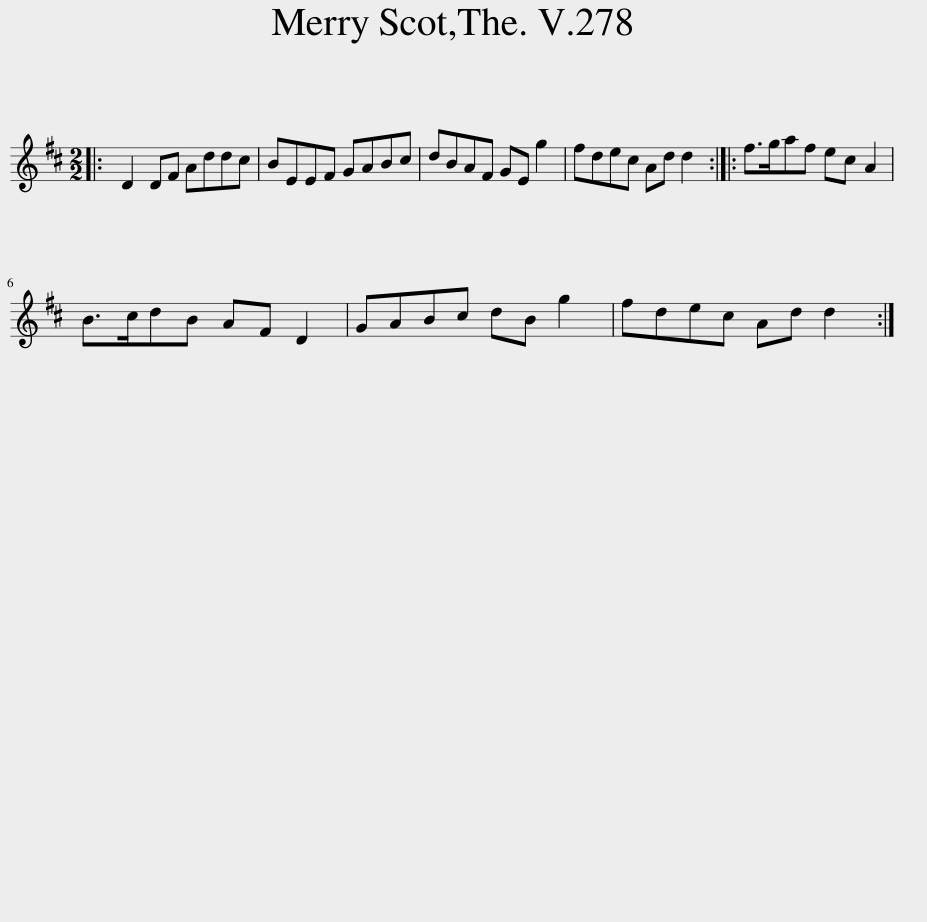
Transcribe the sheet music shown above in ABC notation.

X:1
L:1/8
M:2/2
I:linebreak $
K:D
V:1 treble
V:1
|: D2 DF Addc | BEEF GABc | dBAF GE g2 | fdec Ad d2 :: f>gaf ec A2 |$ %5
 B>cdB AF D2 | GABc dB g2 | fdec Ad d2 :| %8
